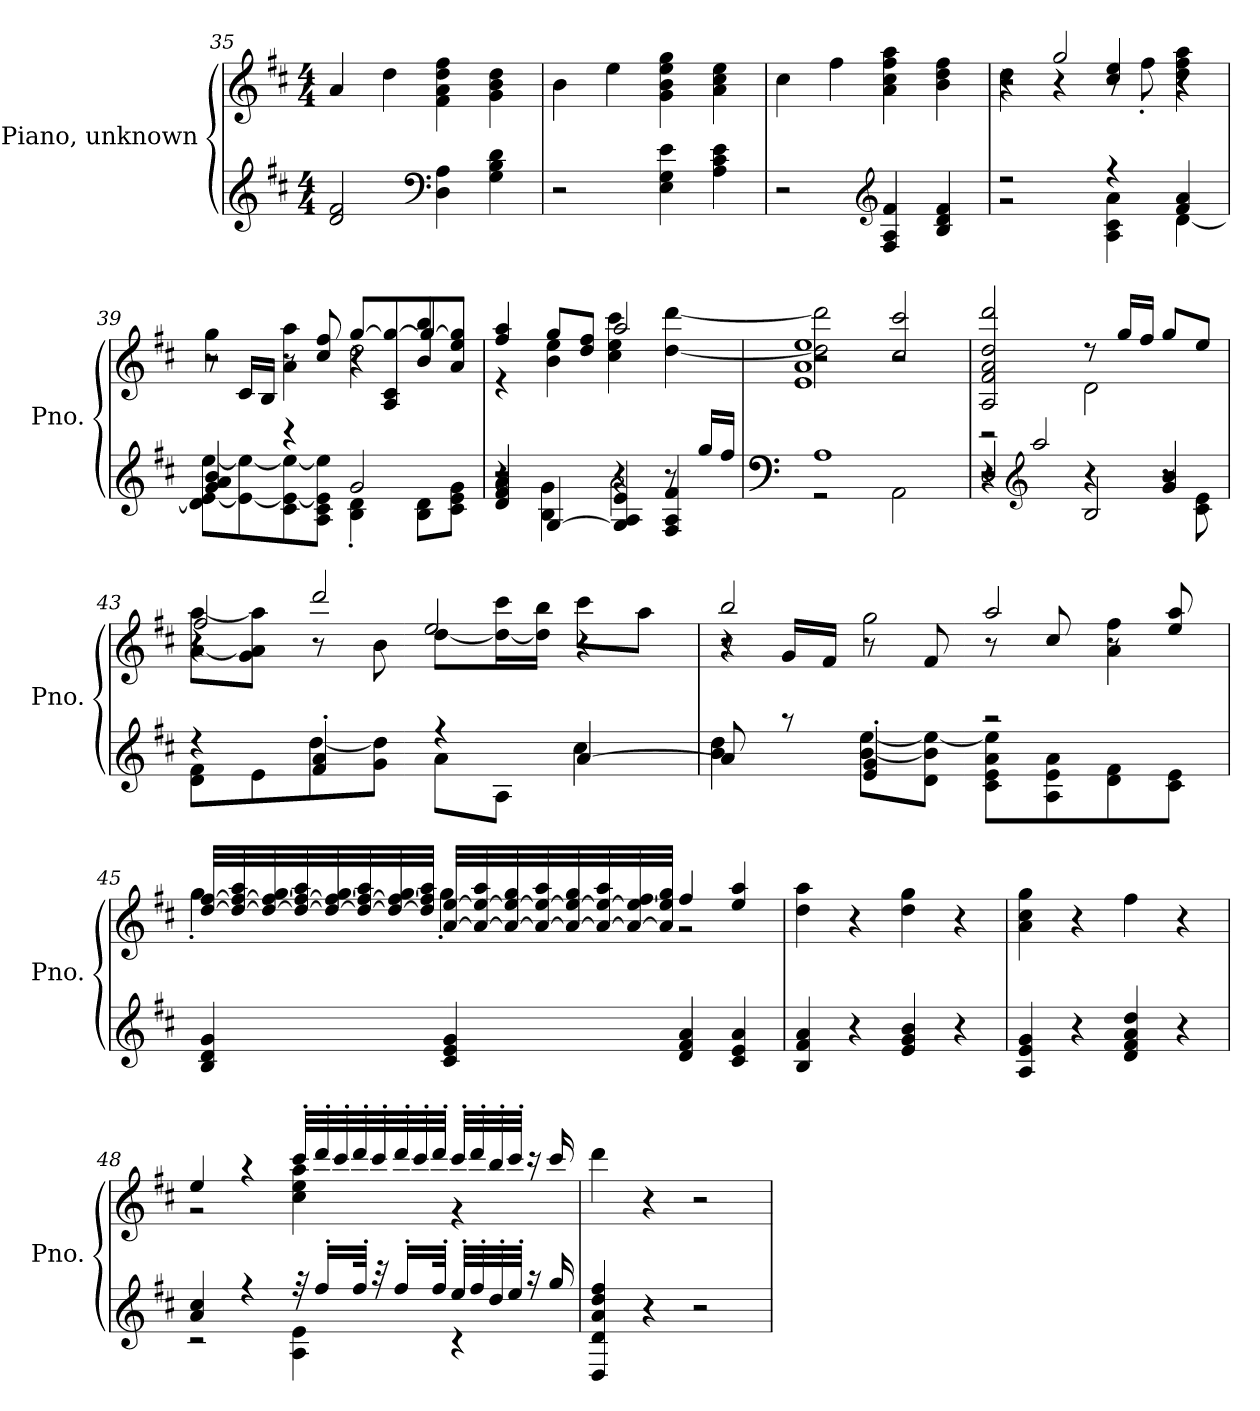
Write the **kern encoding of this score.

**kern	**kern
*part1	*part1
*staff2	*staff1
*I"Piano, unknown	*
*I'Pno.	*
*clefG2	*clefG2
*k[f#c#]	*k[f#c#]
*M4/4	*M4/4
=35	=35
2d/ 2f#/	4a/
.	4dd\
*clefF4	*
4D\ 4A\	4f#\ 4a\ 4dd\ 4ff#\
4G\ 4B\ 4d\	4g\ 4b\ 4dd\
=36	=36
2r	4b\
.	4ee\
4E\ 4G\ 4e\	4g\ 4b\ 4ee\ 4gg\
4A\ 4c#\ 4e\	4a\ 4cc#\ 4ee\
=37	=37
2r	4cc#\
.	4ff#\
*clefG2	*
4F#/ 4A/ 4f#/	4a\ 4cc#\ 4ff#\ 4aa\
4B/ 4d/ 4f#/	4b\ 4dd\ 4ff#\
=38	=38
*^	*^
*	*	*	*^
2r	2r	4r	4dd\	2r
.	.	2gg/	4r	.
4r	4A\ 4c#\ 4a\	.	8r	4cc#/ 4ee/
.	.	.	8ff#'\	.
4f#/ 4a/	[4d\	4r	4dd\ 4ff#\ 4aa\	4r
!!LO:PB:g=z	!!	!!
=39	=39	=39	=39	=39
4g/ 4a/ 4b/	8d\] [8e\ [8ee\L	2r	4gg\	8r
.	8e\_ 8ee\_	.	.	16c#/LL
.	.	.	.	16B/JJ
4r	8c#\ 8e\_ 8ee\_	.	4a\ 4aa\	8r
.	8A\ 8c#\ 8e\] 8ee\]J	.	.	8cc#/ 8ff#/
2g/	4B\' 4d\'	4r	2dd\	[8gg/L
.	.	.	.	8A/ 8c#/ 8gg/_
.	8B\ 8d\L	4b/ 4bb/	.	8gg/_
.	8c#\ 8e\ 8g\J	.	.	8a/ 8ee/ 8gg/]J
*	*	*	*v	*v
=40	=40	=40	=40
*	*^	*	*
4d/ 4f#/ 4a/	4r	2r	4ff#/ 4aa/	4r
[4G/	4B\ 4g\	.	8gg/L	4b\ 4ee\
.	.	.	8dd/ 8ff#/J	.
4G/] 4A/ 4e/	2a\	4r	2aa/	4cc#\ 4ee\ 4ccc#\
8r	.	4F#/ 4A/ 4f#/	.	[4dd\ [4ddd\
16gg/LL	.	.	.	.
16ff#/JJ	.	.	.	.
*v	*v	*v	*	*
*	*v	*v
=41	=41
*clefF4	*
*^	*^
*	*	*	*^
1A	2r	2r	2dd\] 2ddd\]	1e 1a 1ee
.	2AA\	2cc#/ 2ccc#/	2r	.
*	*	*	*v	*v
=42	=42	=42	=42
*	*^	*	*
4r	2r	2D/	2A/ 2f#/ 2a/ 2dd/ 2ddd/	2r
*clefG2	*	*	*	*
2aa/	.	.	.	.
.	4r	2B/	8r	2d\
.	.	.	16gg/LL	.
.	.	.	16ff#/JJ	.
4g/ 4b/	8r	.	8gg/L	.
.	8c#\ 8e\	.	8ee/J	.
*	*v	*v	*	*
!!LO:LB:g=z
=43	=43	=43	=43
*	*	*	*^
4r	8d\ 8f#\L	4r	[8a\ [8aa\L	2ff#/
.	8e\	.	8g\ 8a\] 8aa\]J	.
4f#/' 4a/'	[8dd\	2ddd/	8r	.
.	8g\ 8dd\]J	.	8b\	.
4r	8a\L	.	[8dd\L	2ee/
.	8A\J	.	16dd\_ 16ccc#\L	.
.	.	.	16dd\] 16bb\JJ	.
[4a/	4cc#\	4r	8ccc#\L	.
.	.	.	8aa\J	.
=44	=44	=44	=44	=44
8a/]	4b\ 4dd\	2bb/	4r	8r
8r	.	.	.	16g/LL
.	.	.	.	16f#/JJ
4e/' 4g/'	[8b\ [8ee\L	.	2gg\	8r
.	8d\ 8b\] 8ee\_J	.	.	8f#/
2r	8c#\ 8e\ 8a\ 8ee\]L	2aa/	.	8r
.	8A\ 8e\ 8a\	.	.	8cc#/
.	8d\ 8f#\	.	4a\ 4ff#\	8r
.	8c#\ 8e\J	.	.	8ee/ 8aa/
*v	*v	*	*	*
*	*	*v	*v
!!LO:LB:g=z
=45	=45	=45
4B/ 4d/ 4g/	[32dd/ [32ff#/LLL	4gg'\
.	32dd/_ 32ff#/_ 32aa/	.
.	32dd/_ 32ff#/_ 32gg/	.
.	32dd/_ 32ff#/_ 32aa/	.
.	32dd/_ 32ff#/_ 32gg/	.
.	32dd/_ 32ff#/_ 32aa/	.
.	32dd/_ 32ff#/_ 32gg/	.
.	32dd/] 32ff#/] 32aa/JJJ	.
4c#/ 4e/ 4g/	[32a/ [32ee/LLL	4gg'\
.	32a/_ 32ee/_ 32aa/	.
.	32a/_ 32ee/_ 32gg/	.
.	32a/_ 32ee/_ 32aa/	.
.	32a/_ 32ee/_ 32gg/	.
.	32a/_ 32ee/_ 32aa/	.
.	32a/_ 32ee/_ 32ff#/	.
.	32a/] 32ee/] 32gg/JJJ	.
4d/ 4f#/ 4a/	4ff#/	2r
4c#/ 4e/ 4a/	4ee/ 4aa/	.
*	*v	*v
=46	=46
4B/ 4f#/ 4a/	4dd\ 4aa\
4r	4r
4e/ 4g/ 4b/	4dd\ 4gg\
4r	4r
=47	=47
4A/ 4e/ 4g/	4a\ 4cc#\ 4gg\
4r	4r
4d/ 4f#/ 4a/ 4dd/	4ff#\
4r	4r
!!LO:LB:g=z
=48	=48
*^	*^
4a/ 4cc#/	2r	4ee/	2r
4r	.	4r	.
32r	4A\ 4e\	32ccc#'/LLL	4cc#\ 4ee\ 4aa\
16ff#'/LL	.	32ddd'/	.
.	.	32ccc#'/	.
32ff#'/JJk	.	32ddd'/	.
32r	.	32ccc#'/	.
16ff#'/LL	.	32ddd'/	.
.	.	32ccc#'/	.
32ff#'/JJk	.	32ddd'/JJJ	.
32ee'/LLL	4r	32ccc#'/LLL	4r
32ff#'/	.	32ddd'/	.
32dd'/	.	32bb'/	.
32ee'/JJJ	.	32ccc#'/JJJ	.
16r	.	16r	.
16gg/	.	16ccc#/	.
*v	*v	*	*
*	*v	*v
=49	=49
4D/ 4d/ 4a/ 4dd/ 4ff#/	4ddd\
4r	4r
2r	2r
=	=
*-	*-
